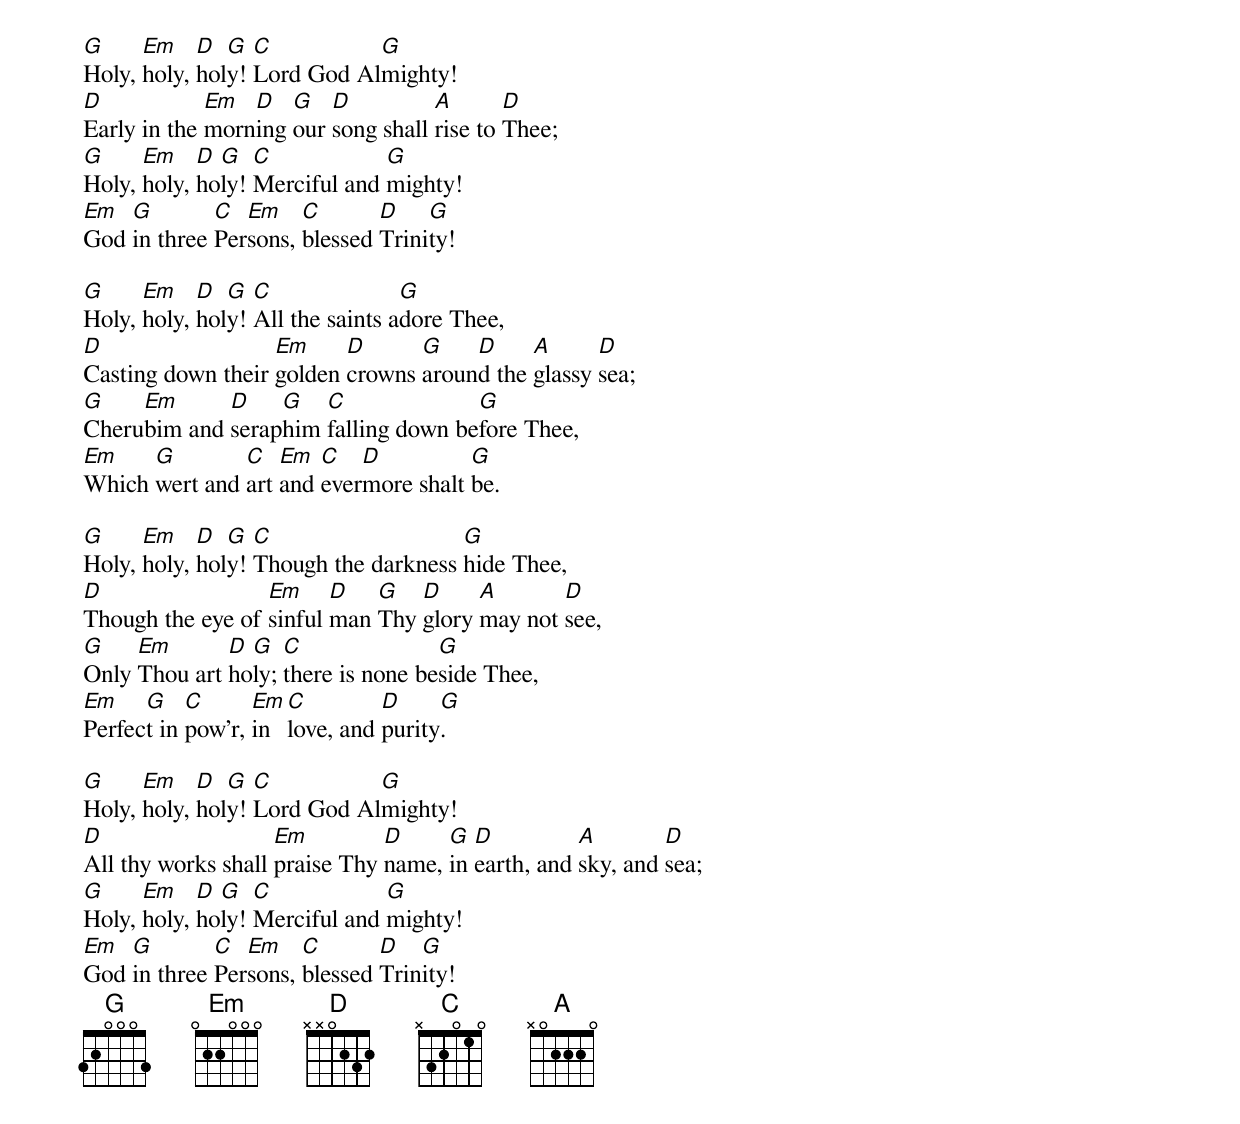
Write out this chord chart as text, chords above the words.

G     Em    D  G  C          G
Holy, holy, holy! Lord God Almighty!
D            Em  D   G   D          A       D
Early in the morning our song shall rise to Thee;
G     Em    D G   C            G
Holy, holy, holy! Merciful and mighty!
Em  G        C  Em    C       D    G
God in three Persons, blessed Trinity!

G     Em    D  G  C               G
Holy, holy, holy! All the saints adore Thee,
D                  Em     D      G    D     A      D
Casting down their golden crowns around the glassy sea;
G    Em      D    G   C              G
Cherubim and seraphim falling down before Thee,
Em    G        C   Em  C   D          G
Which wert and art and evermore shalt be.

G     Em    D  G  C                   G
Holy, holy, holy! Though the darkness hide Thee,
D                 Em     D   G   D     A       D
Though the eye of sinful man Thy glory may not see,
G    Em       D G   C               G
Only Thou art holy; there is none beside Thee,
Em    G    C      Em C         D     G
Perfect in pow'r, in love, and purity.

G     Em    D  G  C          G
Holy, holy, holy! Lord God Almighty!
D                   Em         D     G  D          A        D
All thy works shall praise Thy name, in earth, and sky, and sea;
G     Em    D G   C            G
Holy, holy, holy! Merciful and mighty!
Em  G        C  Em    C       D   G
God in three Persons, blessed Trinity!
